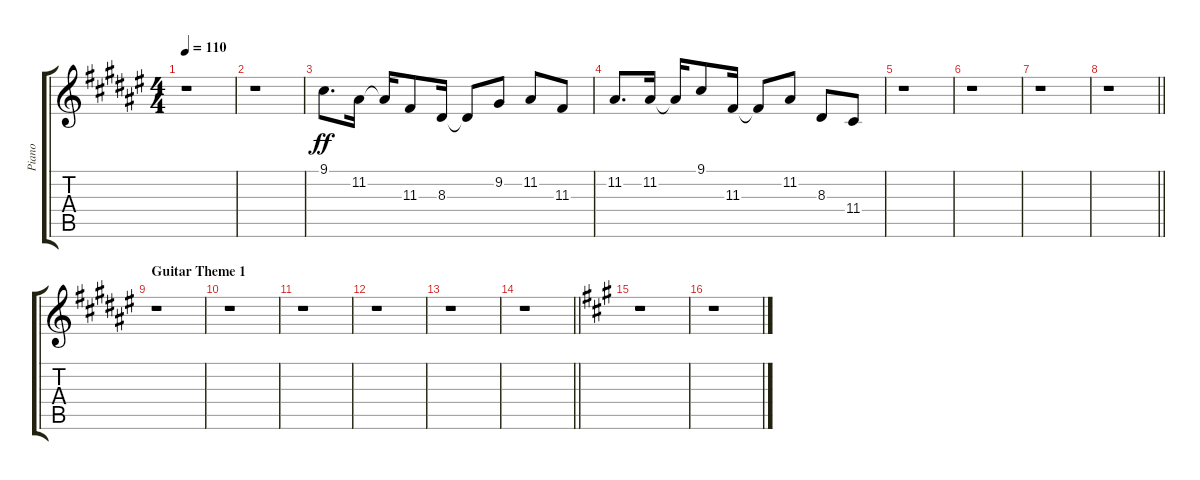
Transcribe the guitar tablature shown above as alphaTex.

\track ("Piano" "Piano") {instrument acousticgrandpiano}
\staff {score tabs}
\tuning (E4 B3 G3 D3 A2 E2) {hide}
\ts (4 4)
\tempo 110
\clef g2
\ks f#
r.1{dy ff instrument acousticgrandpiano} |
\ks d#minor
r.1 |
\ks f#
9.1.8{d} 11.2.16 11.2{t}.16 11.3.8 8.3.16 8.3{t}.8 9.2.8 11.2.8 11.3.8 |
\ks d#minor
11.2.8{d} 11.2.16 11.2{t}.16 9.1.8 11.3.16 11.3{t}.8 11.2.8 8.3.8 11.4.8 |
r.1 |
\ks f#
r.1 |
\ks d#minor
r.1 |
\barLineRight lightlight
\ks f#
r.1 |
\section ("" "Guitar Theme 1")
\ks d#minor
r.1 |
r.1 |
\ks f#
r.1 |
\ks d#minor
r.1 |
r.1 |
\barLineRight lightlight
\ks f#
r.1 |
\ks a
r.1 |
r.1
